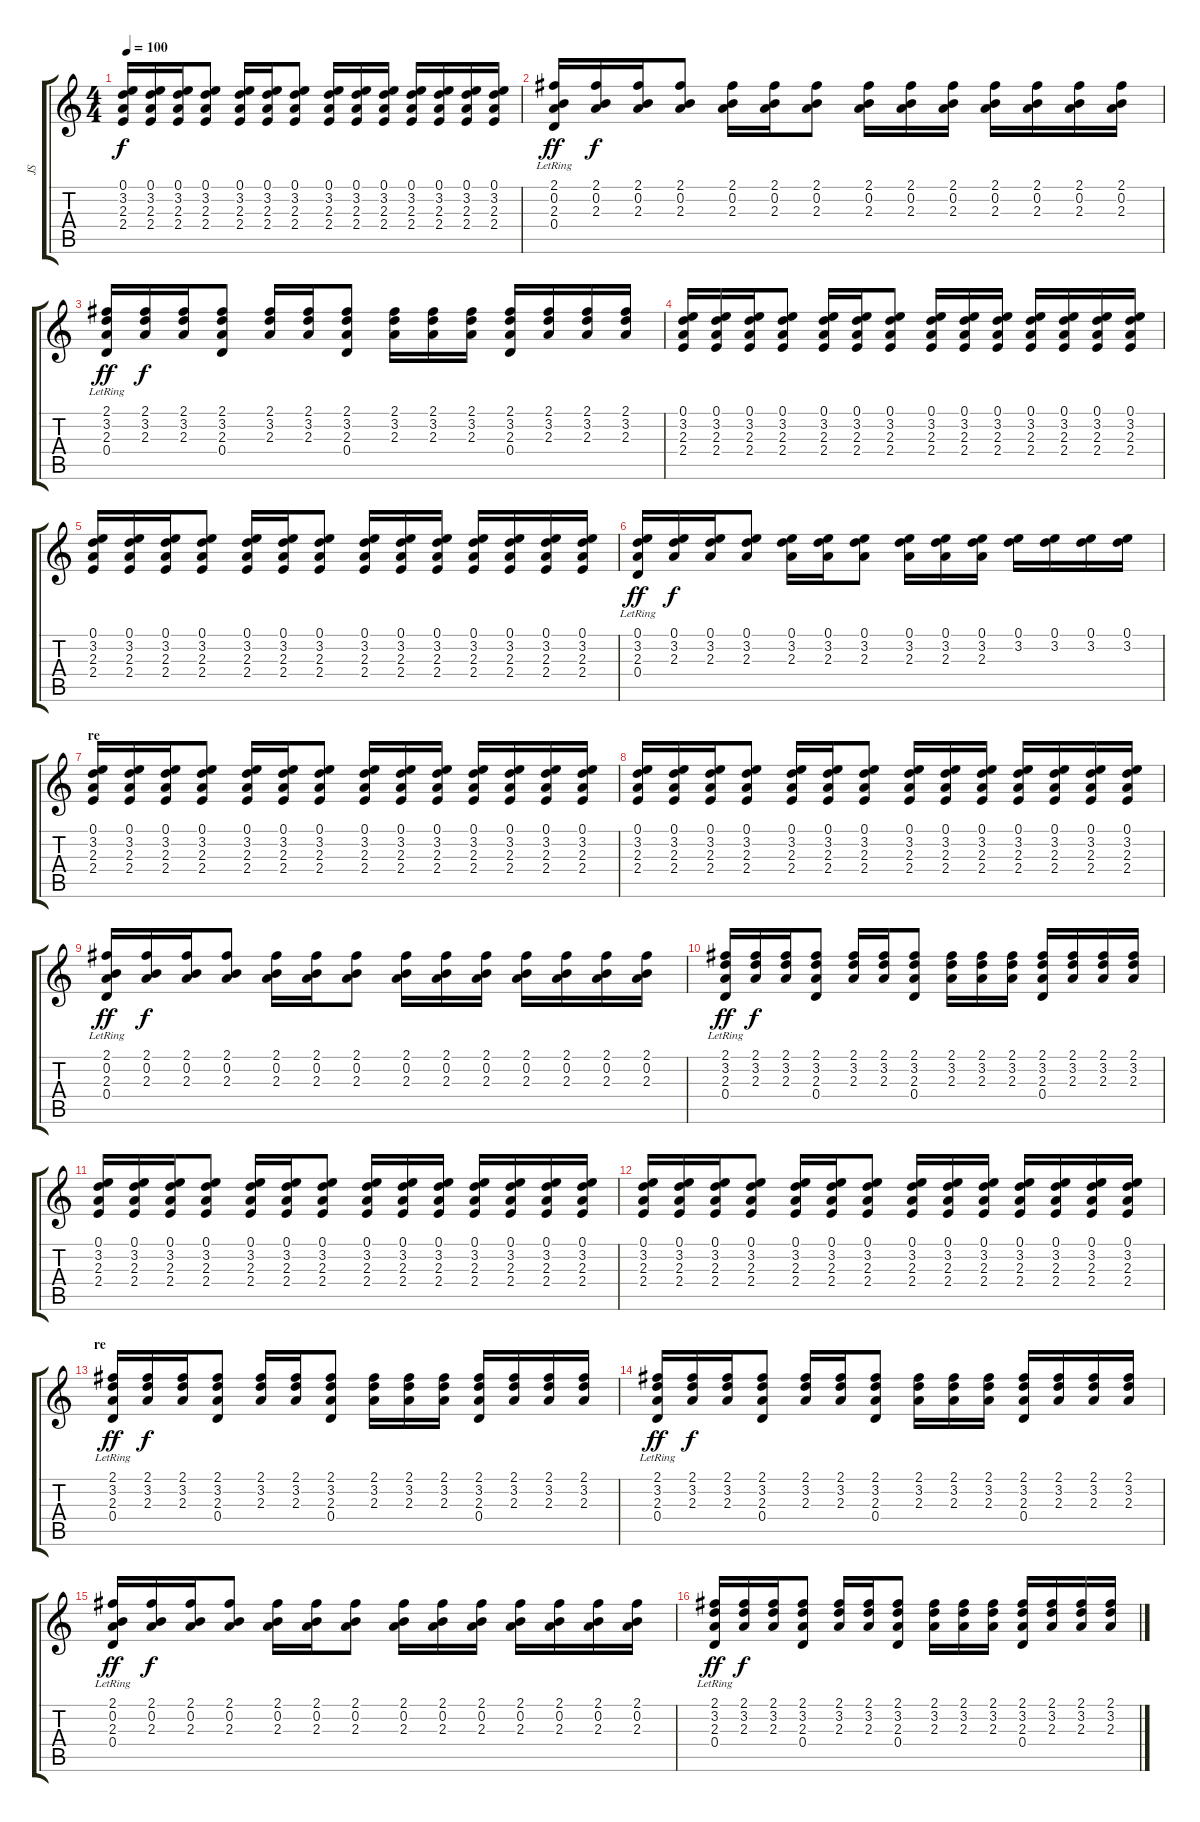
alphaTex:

\track ("JS" "JS") {instrument acousticguitarsteel}
\staff {score tabs}
\tuning (E4 B3 G3 D3 A2 E2) {hide}
\ts (4 4)
\tempo 100
\clef g2
\ks c
(0.1 3.2 2.3 2.4).16{dy f} (0.1 3.2 2.3 2.4).16 (0.1 3.2 2.3 2.4).16 (0.1 3.2 2.3 2.4).8 (0.1 3.2 2.3 2.4).16 (0.1 3.2 2.3 2.4).16 (0.1 3.2 2.3 2.4).8 (0.1 3.2 2.3 2.4).16 (0.1 3.2 2.3 2.4).16 (0.1 3.2 2.3 2.4).16 (0.1 3.2 2.3 2.4).16 (0.1 3.2 2.3 2.4).16 (0.1 3.2 2.3 2.4).16 (0.1 3.2 2.3 2.4).16 |
(2.1 0.2 2.3 0.4{lr}).16{dy ff} (2.1 0.2 2.3).16{dy f} (2.1 0.2 2.3).16 (2.1 0.2 2.3).8 (2.1 0.2 2.3).16 (2.1 0.2 2.3).16 (2.1 0.2 2.3).8 (2.1 0.2 2.3).16 (2.1 0.2 2.3).16 (2.1 0.2 2.3).16 (2.1 0.2 2.3).16 (2.1 0.2 2.3).16 (2.1 0.2 2.3).16 (2.1 0.2 2.3).16 |
(2.1 3.2 2.3 0.4{lr}).16{dy ff} (2.1 3.2 2.3).16{dy f} (2.1 3.2 2.3).16 (2.1 3.2 2.3 0.4).8 (2.1 3.2 2.3).16 (2.1 3.2 2.3).16 (2.1 3.2 2.3 0.4).8 (2.1 3.2 2.3).16 (2.1 3.2 2.3).16 (2.1 3.2 2.3).16 (2.1 3.2 2.3 0.4).16 (2.1 3.2 2.3).16 (2.1 3.2 2.3).16 (2.1 3.2 2.3).16 |
(0.1 3.2 2.3 2.4).16 (0.1 3.2 2.3 2.4).16 (0.1 3.2 2.3 2.4).16 (0.1 3.2 2.3 2.4).8 (0.1 3.2 2.3 2.4).16 (0.1 3.2 2.3 2.4).16 (0.1 3.2 2.3 2.4).8 (0.1 3.2 2.3 2.4).16 (0.1 3.2 2.3 2.4).16 (0.1 3.2 2.3 2.4).16 (0.1 3.2 2.3 2.4).16 (0.1 3.2 2.3 2.4).16 (0.1 3.2 2.3 2.4).16 (0.1 3.2 2.3 2.4).16 |
(0.1 3.2 2.3 2.4).16 (0.1 3.2 2.3 2.4).16 (0.1 3.2 2.3 2.4).16 (0.1 3.2 2.3 2.4).8 (0.1 3.2 2.3 2.4).16 (0.1 3.2 2.3 2.4).16 (0.1 3.2 2.3 2.4).8 (0.1 3.2 2.3 2.4).16 (0.1 3.2 2.3 2.4).16 (0.1 3.2 2.3 2.4).16 (0.1 3.2 2.3 2.4).16 (0.1 3.2 2.3 2.4).16 (0.1 3.2 2.3 2.4).16 (0.1 3.2 2.3 2.4).16 |
(0.1 3.2 2.3 0.4{lr}).16{dy ff} (0.1 3.2 2.3).16{dy f} (0.1 3.2 2.3).16 (0.1 3.2 2.3).8 (0.1 3.2 2.3).16 (0.1 3.2 2.3).16 (0.1 3.2 2.3).8 (0.1 3.2 2.3).16 (0.1 3.2 2.3).16 (0.1 3.2 2.3).16 (0.1 3.2).16 (0.1 3.2).16 (0.1 3.2).16 (0.1 3.2).16 |
\section ("" "re")
(0.1 3.2 2.3 2.4).16 (0.1 3.2 2.3 2.4).16 (0.1 3.2 2.3 2.4).16 (0.1 3.2 2.3 2.4).8 (0.1 3.2 2.3 2.4).16 (0.1 3.2 2.3 2.4).16 (0.1 3.2 2.3 2.4).8 (0.1 3.2 2.3 2.4).16 (0.1 3.2 2.3 2.4).16 (0.1 3.2 2.3 2.4).16 (0.1 3.2 2.3 2.4).16 (0.1 3.2 2.3 2.4).16 (0.1 3.2 2.3 2.4).16 (0.1 3.2 2.3 2.4).16 |
(0.1 3.2 2.3 2.4).16 (0.1 3.2 2.3 2.4).16 (0.1 3.2 2.3 2.4).16 (0.1 3.2 2.3 2.4).8 (0.1 3.2 2.3 2.4).16 (0.1 3.2 2.3 2.4).16 (0.1 3.2 2.3 2.4).8 (0.1 3.2 2.3 2.4).16 (0.1 3.2 2.3 2.4).16 (0.1 3.2 2.3 2.4).16 (0.1 3.2 2.3 2.4).16 (0.1 3.2 2.3 2.4).16 (0.1 3.2 2.3 2.4).16 (0.1 3.2 2.3 2.4).16 |
(2.1 0.2 2.3 0.4{lr}).16{dy ff} (2.1 0.2 2.3).16{dy f} (2.1 0.2 2.3).16 (2.1 0.2 2.3).8 (2.1 0.2 2.3).16 (2.1 0.2 2.3).16 (2.1 0.2 2.3).8 (2.1 0.2 2.3).16 (2.1 0.2 2.3).16 (2.1 0.2 2.3).16 (2.1 0.2 2.3).16 (2.1 0.2 2.3).16 (2.1 0.2 2.3).16 (2.1 0.2 2.3).16 |
(2.1 3.2 2.3 0.4{lr}).16{dy ff} (2.1 3.2 2.3).16{dy f} (2.1 3.2 2.3).16 (2.1 3.2 2.3 0.4).8 (2.1 3.2 2.3).16 (2.1 3.2 2.3).16 (2.1 3.2 2.3 0.4).8 (2.1 3.2 2.3).16 (2.1 3.2 2.3).16 (2.1 3.2 2.3).16 (2.1 3.2 2.3 0.4).16 (2.1 3.2 2.3).16 (2.1 3.2 2.3).16 (2.1 3.2 2.3).16 |
(0.1 3.2 2.3 2.4).16 (0.1 3.2 2.3 2.4).16 (0.1 3.2 2.3 2.4).16 (0.1 3.2 2.3 2.4).8 (0.1 3.2 2.3 2.4).16 (0.1 3.2 2.3 2.4).16 (0.1 3.2 2.3 2.4).8 (0.1 3.2 2.3 2.4).16 (0.1 3.2 2.3 2.4).16 (0.1 3.2 2.3 2.4).16 (0.1 3.2 2.3 2.4).16 (0.1 3.2 2.3 2.4).16 (0.1 3.2 2.3 2.4).16 (0.1 3.2 2.3 2.4).16 |
(0.1 3.2 2.3 2.4).16 (0.1 3.2 2.3 2.4).16 (0.1 3.2 2.3 2.4).16 (0.1 3.2 2.3 2.4).8 (0.1 3.2 2.3 2.4).16 (0.1 3.2 2.3 2.4).16 (0.1 3.2 2.3 2.4).8 (0.1 3.2 2.3 2.4).16 (0.1 3.2 2.3 2.4).16 (0.1 3.2 2.3 2.4).16 (0.1 3.2 2.3 2.4).16 (0.1 3.2 2.3 2.4).16 (0.1 3.2 2.3 2.4).16 (0.1 3.2 2.3 2.4).16 |
\section ("" "re")
(2.1 3.2 2.3 0.4{lr}).16{dy ff} (2.1 3.2 2.3).16{dy f} (2.1 3.2 2.3).16 (2.1 3.2 2.3 0.4).8 (2.1 3.2 2.3).16 (2.1 3.2 2.3).16 (2.1 3.2 2.3 0.4).8 (2.1 3.2 2.3).16 (2.1 3.2 2.3).16 (2.1 3.2 2.3).16 (2.1 3.2 2.3 0.4).16 (2.1 3.2 2.3).16 (2.1 3.2 2.3).16 (2.1 3.2 2.3).16 |
(2.1 3.2 2.3 0.4{lr}).16{dy ff} (2.1 3.2 2.3).16{dy f} (2.1 3.2 2.3).16 (2.1 3.2 2.3 0.4).8 (2.1 3.2 2.3).16 (2.1 3.2 2.3).16 (2.1 3.2 2.3 0.4).8 (2.1 3.2 2.3).16 (2.1 3.2 2.3).16 (2.1 3.2 2.3).16 (2.1 3.2 2.3 0.4).16 (2.1 3.2 2.3).16 (2.1 3.2 2.3).16 (2.1 3.2 2.3).16 |
(2.1 0.2 2.3 0.4{lr}).16{dy ff} (2.1 0.2 2.3).16{dy f} (2.1 0.2 2.3).16 (2.1 0.2 2.3).8 (2.1 0.2 2.3).16 (2.1 0.2 2.3).16 (2.1 0.2 2.3).8 (2.1 0.2 2.3).16 (2.1 0.2 2.3).16 (2.1 0.2 2.3).16 (2.1 0.2 2.3).16 (2.1 0.2 2.3).16 (2.1 0.2 2.3).16 (2.1 0.2 2.3).16 |
(2.1 3.2 2.3 0.4{lr}).16{dy ff} (2.1 3.2 2.3).16{dy f} (2.1 3.2 2.3).16 (2.1 3.2 2.3 0.4).8 (2.1 3.2 2.3).16 (2.1 3.2 2.3).16 (2.1 3.2 2.3 0.4).8 (2.1 3.2 2.3).16 (2.1 3.2 2.3).16 (2.1 3.2 2.3).16 (2.1 3.2 2.3 0.4).16 (2.1 3.2 2.3).16 (2.1 3.2 2.3).16 (2.1 3.2 2.3).16
